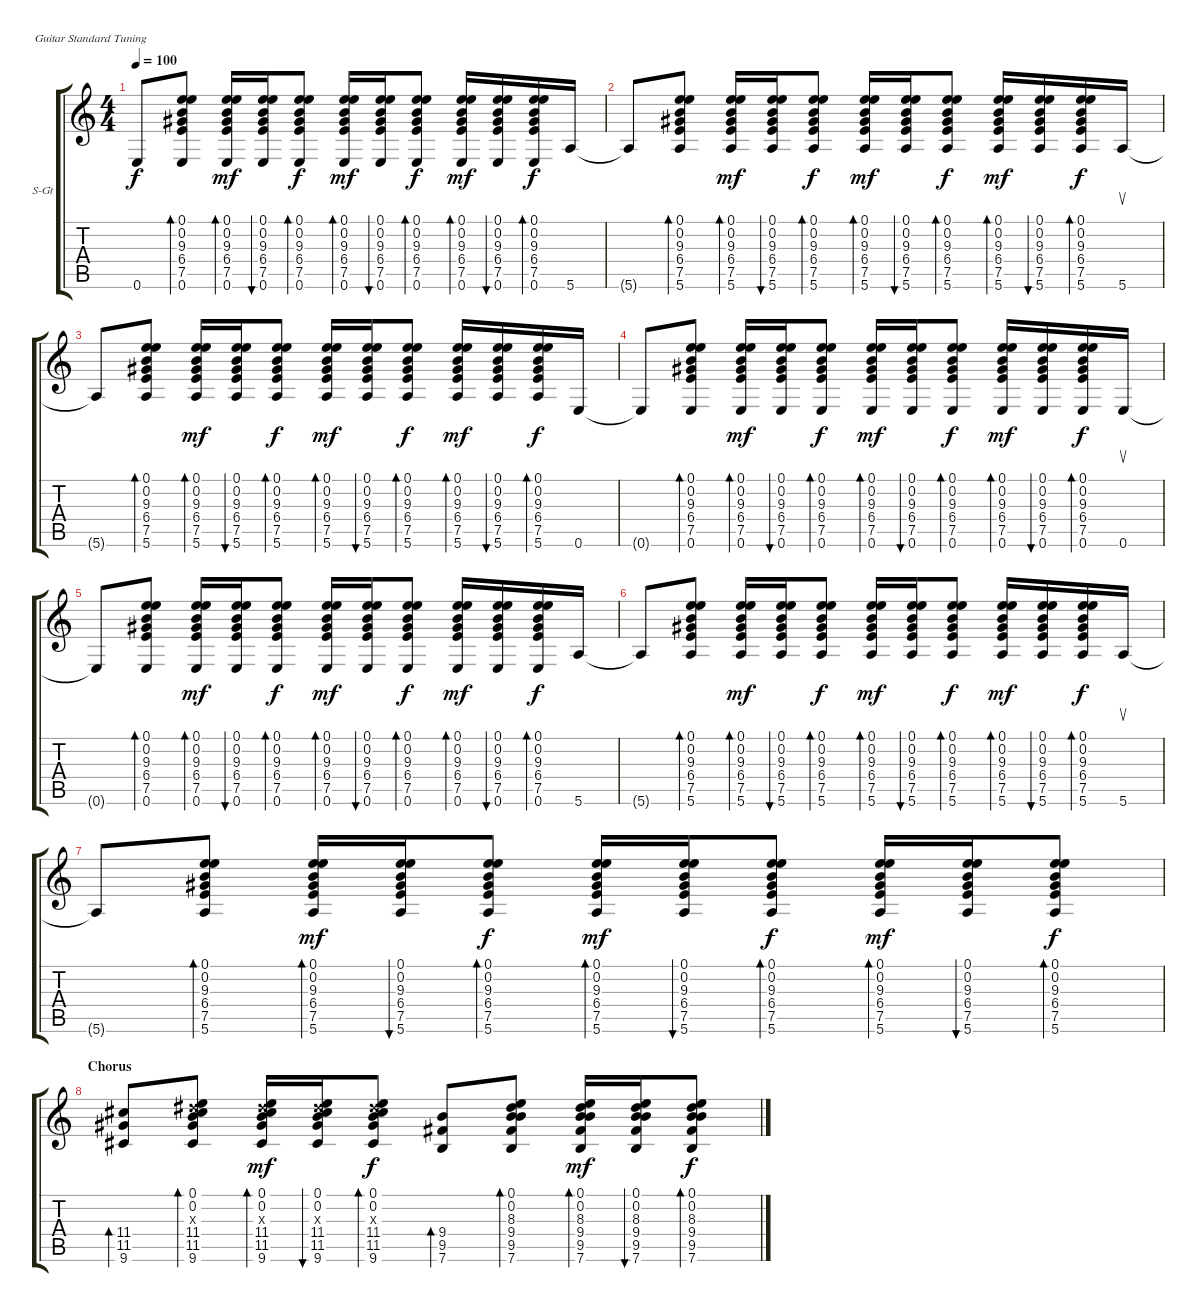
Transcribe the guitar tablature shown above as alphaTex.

\defaultSystemsLayout 4
\bracketExtendMode groupsimilarinstruments
\firstSystemTrackNameOrientation horizontal
\otherSystemsTrackNameOrientation horizontal
\track ("Acoustic Guitar 1" "S-Gt") {instrument acousticguitarsteel}
\staff {score tabs}
\tuning (E4 B3 G3 D3 A2 E2)
\ts (4 4)
\tempo 100
\clef g2
\ks c
0.6{t}.8{dy f} (0.6 7.5 6.4 9.3 0.2 0.1).8{bd 36} (0.6 7.5 6.4 9.3 0.2 0.1).16{bd 39 dy mf} (0.6 7.5 6.4 9.3 0.2 0.1).16{bu 31} (0.6 7.5 6.4 9.3 0.2 0.1).8{bd 32 dy f} (0.6 7.5 6.4 9.3 0.2 0.1).16{bd 39 dy mf} (0.6 7.5 6.4 9.3 0.2 0.1).16{bu 31} (0.6 7.5 6.4 9.3 0.2 0.1).8{bd 32 dy f} (0.6 7.5 6.4 9.3 0.2 0.1).16{bd 39 dy mf} (0.6 7.5 6.4 9.3 0.2 0.1).16{bu 31} (0.6 7.5 6.4 9.3 0.2 0.1).16{bd 32 dy f} 5.6.16 |
5.6{t}.8 (5.6 7.5 6.4 9.3 0.2 0.1).8{bd 36} (5.6 7.5 6.4 9.3 0.2 0.1).16{bd 39 dy mf} (5.6 7.5 6.4 9.3 0.2 0.1).16{bu 31} (5.6 7.5 6.4 9.3 0.2 0.1).8{bd 32 dy f} (5.6 7.5 6.4 9.3 0.2 0.1).16{bd 39 dy mf} (5.6 7.5 6.4 9.3 0.2 0.1).16{bu 31} (5.6 7.5 6.4 9.3 0.2 0.1).8{bd 32 dy f} (5.6 7.5 6.4 9.3 0.2 0.1).16{bd 39 dy mf} (5.6 7.5 6.4 9.3 0.2 0.1).16{bu 31} (5.6 7.5 6.4 9.3 0.2 0.1).16{bd 32 dy f} 5.6.16{su} |
5.6{t}.8 (5.6 7.5 6.4 9.3 0.2 0.1).8{bd 36} (5.6 7.5 6.4 9.3 0.2 0.1).16{bd 39 dy mf} (5.6 7.5 6.4 9.3 0.2 0.1).16{bu 31} (5.6 7.5 6.4 9.3 0.2 0.1).8{bd 32 dy f} (5.6 7.5 6.4 9.3 0.2 0.1).16{bd 39 dy mf} (5.6 7.5 6.4 9.3 0.2 0.1).16{bu 31} (5.6 7.5 6.4 9.3 0.2 0.1).8{bd 32 dy f} (5.6 7.5 6.4 9.3 0.2 0.1).16{bd 39 dy mf} (5.6 7.5 6.4 9.3 0.2 0.1).16{bu 31} (5.6 7.5 6.4 9.3 0.2 0.1).16{bd 32 dy f} 0.6.16 |
0.6{t}.8 (0.6 7.5 6.4 9.3 0.2 0.1).8{bd 36} (0.6 7.5 6.4 9.3 0.2 0.1).16{bd 39 dy mf} (0.6 7.5 6.4 9.3 0.2 0.1).16{bu 31} (0.6 7.5 6.4 9.3 0.2 0.1).8{bd 32 dy f} (0.6 7.5 6.4 9.3 0.2 0.1).16{bd 39 dy mf} (0.6 7.5 6.4 9.3 0.2 0.1).16{bu 31} (0.6 7.5 6.4 9.3 0.2 0.1).8{bd 32 dy f} (0.6 7.5 6.4 9.3 0.2 0.1).16{bd 39 dy mf} (0.6 7.5 6.4 9.3 0.2 0.1).16{bu 31} (0.6 7.5 6.4 9.3 0.2 0.1).16{bd 32 dy f} 0.6.16{su} |
0.6{t}.8 (0.6 7.5 6.4 9.3 0.2 0.1).8{bd 36} (0.6 7.5 6.4 9.3 0.2 0.1).16{bd 39 dy mf} (0.6 7.5 6.4 9.3 0.2 0.1).16{bu 31} (0.6 7.5 6.4 9.3 0.2 0.1).8{bd 32 dy f} (0.6 7.5 6.4 9.3 0.2 0.1).16{bd 39 dy mf} (0.6 7.5 6.4 9.3 0.2 0.1).16{bu 31} (0.6 7.5 6.4 9.3 0.2 0.1).8{bd 32 dy f} (0.6 7.5 6.4 9.3 0.2 0.1).16{bd 39 dy mf} (0.6 7.5 6.4 9.3 0.2 0.1).16{bu 31} (0.6 7.5 6.4 9.3 0.2 0.1).16{bd 32 dy f} 5.6.16 |
5.6{t}.8 (5.6 7.5 6.4 9.3 0.2 0.1).8{bd 36} (5.6 7.5 6.4 9.3 0.2 0.1).16{bd 39 dy mf} (5.6 7.5 6.4 9.3 0.2 0.1).16{bu 31} (5.6 7.5 6.4 9.3 0.2 0.1).8{bd 32 dy f} (5.6 7.5 6.4 9.3 0.2 0.1).16{bd 39 dy mf} (5.6 7.5 6.4 9.3 0.2 0.1).16{bu 31} (5.6 7.5 6.4 9.3 0.2 0.1).8{bd 32 dy f} (5.6 7.5 6.4 9.3 0.2 0.1).16{bd 39 dy mf} (5.6 7.5 6.4 9.3 0.2 0.1).16{bu 31} (5.6 7.5 6.4 9.3 0.2 0.1).16{bd 32 dy f} 5.6.16{su} |
5.6{t}.8 (5.6 7.5 6.4 9.3 0.2 0.1).8{bd 36} (5.6 7.5 6.4 9.3 0.2 0.1).16{bd 39 dy mf} (5.6 7.5 6.4 9.3 0.2 0.1).16{bu 31} (5.6 7.5 6.4 9.3 0.2 0.1).8{bd 32 dy f} (5.6 7.5 6.4 9.3 0.2 0.1).16{bd 39 dy mf} (5.6 7.5 6.4 9.3 0.2 0.1).16{bu 31} (5.6 7.5 6.4 9.3 0.2 0.1).8{bd 32 dy f} (5.6 7.5 6.4 9.3 0.2 0.1).16{bd 39 dy mf} (5.6 7.5 6.4 9.3 0.2 0.1).16{bu 31} (5.6 7.5 6.4 9.3 0.2 0.1).8{bd 32 dy f} |
\section ("" "Chorus")
(9.6 11.5 11.4).8{bd 38} (9.6 11.5 11.4 8.3{x} 0.2 0.1).8{bd 36} (9.6 11.5 11.4 8.3{x} 0.2 0.1).16{bd 39 dy mf} (9.6 11.5 11.4 8.3{x} 0.2 0.1).16{bu 31} (9.6 11.5 11.4 8.3{x} 0.2 0.1).8{bd 32 dy f} (7.6 9.5 9.4).8{bd 43} (7.6 9.5 9.4 8.3 0.2 0.1).8{bd 36} (7.6 9.5 9.4 8.3 0.2 0.1).16{bd 39 dy mf} (7.6 9.5 9.4 8.3 0.2 0.1).16{bu 31} (7.6 9.5 9.4 8.3 0.2 0.1).8{bd 32 dy f}
